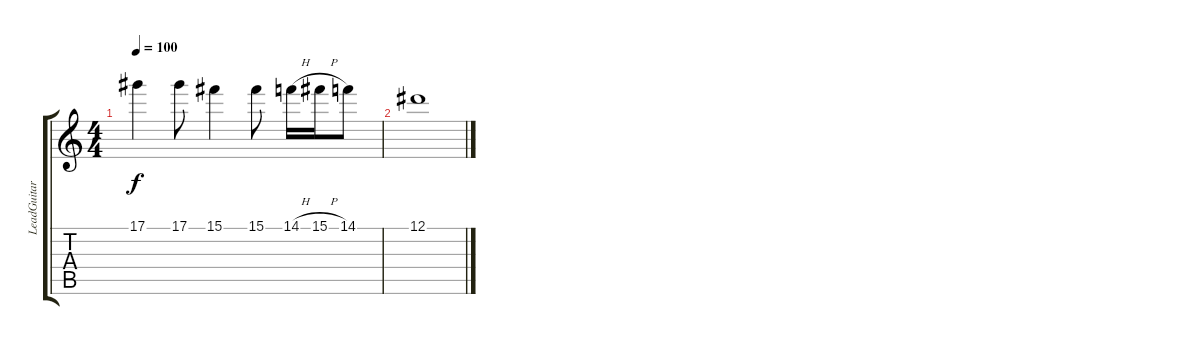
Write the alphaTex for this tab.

\track ("LeadGuitar01" "LeadGuitar") {instrument overdrivenguitar}
\staff {score tabs}
\tuning (Eb4 Bb3 Gb3 Db3 Ab2 Eb2) {hide}
\ts (4 4)
\tempo 100
\clef g2
\ks c
17.1{t}.4{dy f} 17.1.8 15.1.4 15.1.8 14.1{h}.16 15.1{h}.16 14.1.8 |
12.1.1
